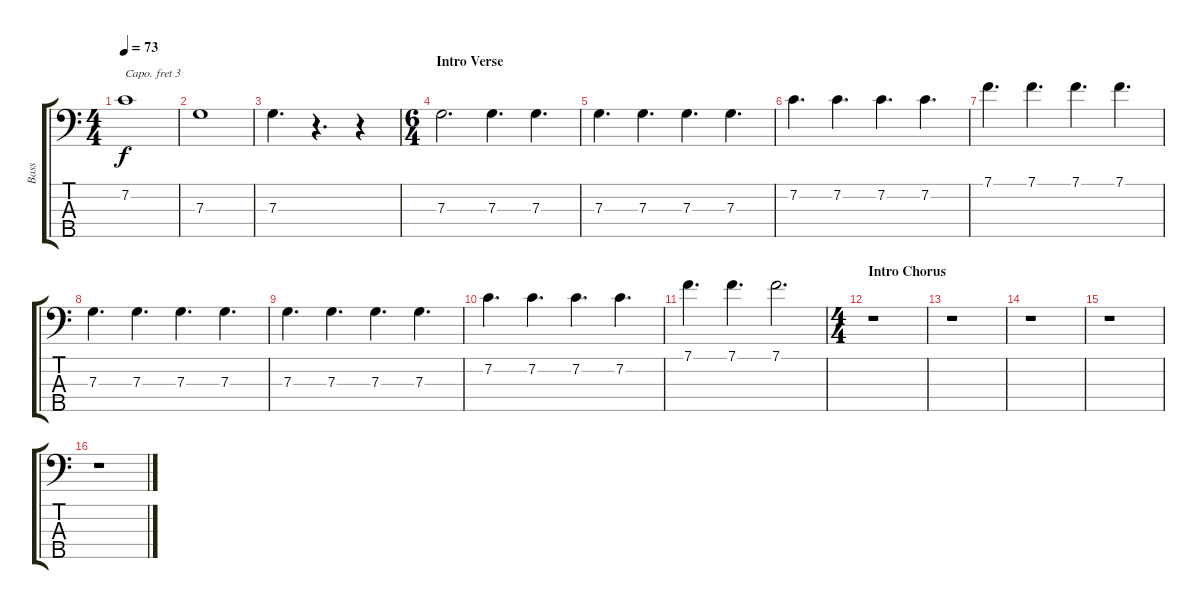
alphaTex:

\track ("Bass" "Bass") {instrument electricbasspick}
\staff {score tabs}
\capo 3
\tuning (G2 D2 A1 E1 B0) {hide}
\ts (4 4)
\tempo 73
\clef f4
\ks c
7.2.1{dy f} |
7.3.1 |
7.3.4{d} r.4{d} r.4 |
\ts (6 4)
\section ("" "Intro Verse")
7.3.2{d} 7.3.4{d} 7.3.4{d} |
7.3.4{d} 7.3.4{d} 7.3.4{d} 7.3.4{d} |
7.2.4{d} 7.2.4{d} 7.2.4{d} 7.2.4{d} |
7.1.4{d} 7.1.4{d} 7.1.4{d} 7.1.4{d} |
7.3.4{d} 7.3.4{d} 7.3.4{d} 7.3.4{d} |
7.3.4{d} 7.3.4{d} 7.3.4{d} 7.3.4{d} |
7.2.4{d} 7.2.4{d} 7.2.4{d} 7.2.4{d} |
7.1.4{d} 7.1.4{d} 7.1.2{d} |
\ts (4 4)
\section ("" "Intro Chorus")
r.1 |
r.1 |
r.1 |
r.1 |
r.1
